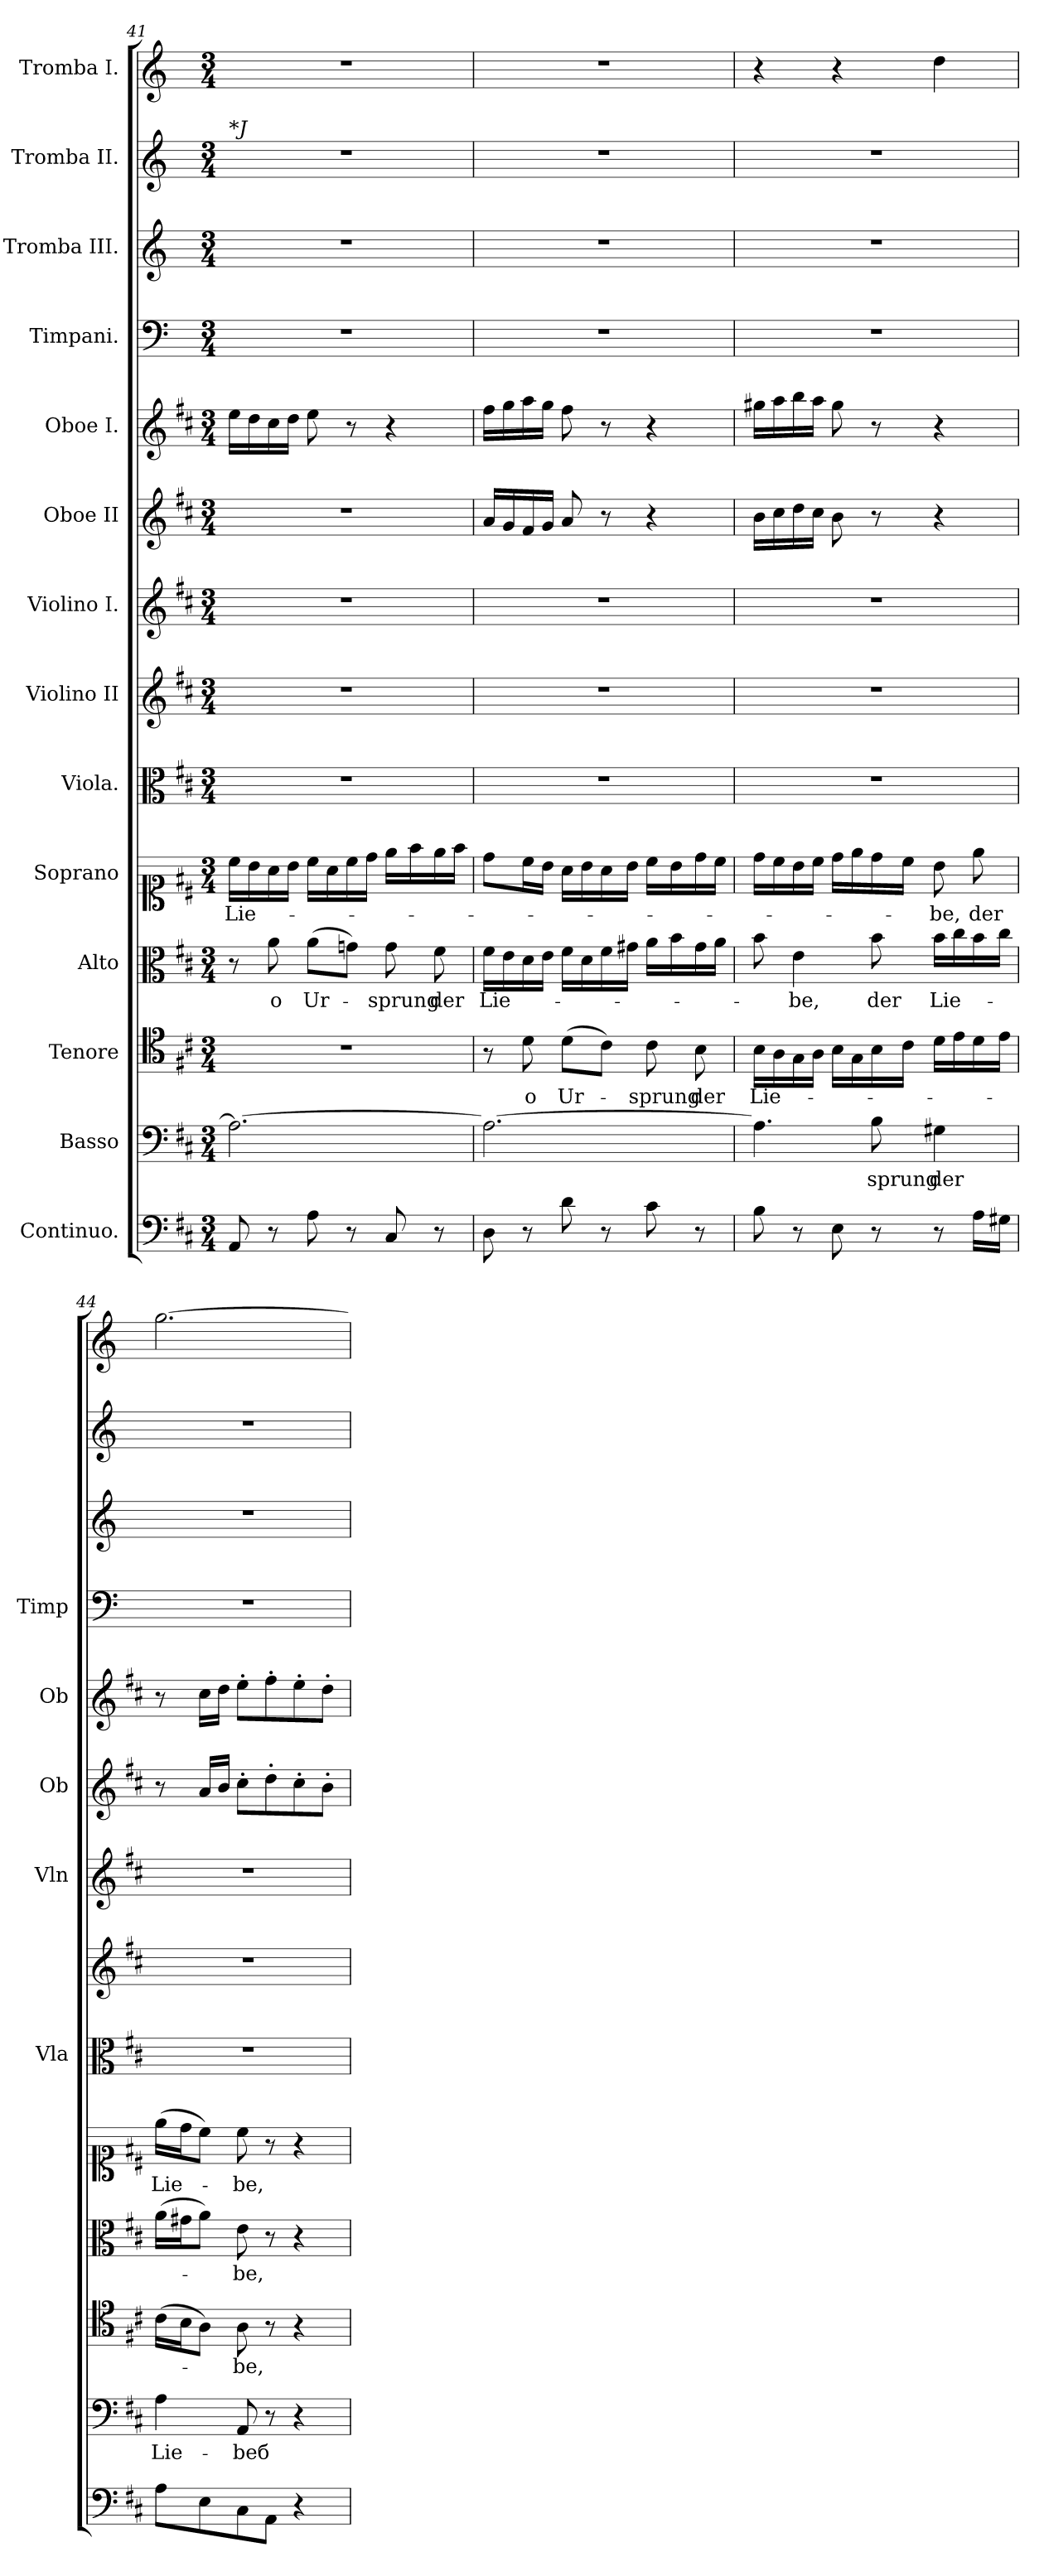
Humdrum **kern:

**kern	**kern	**text	**kern	**text	**kern	**text	**kern	**text	**kern	**kern	**kern	**kern	**kern	**kern	**kern	**kern	**kern
*part14	*part13	*part13	*part12	*part12	*part11	*part11	*part10	*part10	*part9	*part8	*part7	*part6	*part5	*part4	*part3	*part2	*part1
*staff14	*staff13	*staff13	*staff12	*staff12	*staff11	*staff11	*staff10	*staff10	*staff9	*staff8	*staff7	*staff6	*staff5	*staff4	*staff3	*staff2	*staff1
*I"Continuo.	*I"Basso	*	*I"Tenore	*	*I"Alto	*	*I"Soprano	*	*I"Viola.	*I"Violino II	*I"Violino I.	*I"Oboe II	*I"Oboe I.	*I"Timpani.	*I"Tromba III.	*I"Tromba II.	*I"Tromba I.
*	*	*	*	*	*	*	*	*	*I'Vla	*	*I'Vln	*I'Ob	*I'Ob	*I'Timp	*	*	*
*clefF4	*clefF4	*	*clefC4	*	*clefC3	*	*clefC1	*	*clefC3	*clefG2	*clefG2	*clefG2	*clefG2	*clefF4	*clefG2	*clefG2	*clefG2
*	*	*	*	*	*	*	*	*	*	*	*	*	*	*ITrd-1c-2	*ITrd-1c-2	*ITrd-1c-2	*ITrd-1c-2
*k[f#c#]	*k[f#c#]	*	*k[f#c#]	*	*k[f#c#]	*	*k[f#c#]	*	*k[f#c#]	*k[f#c#]	*k[f#c#]	*k[f#c#]	*k[f#c#]	*k[f#c#]	*k[f#c#]	*k[f#c#]	*k[f#c#]
*M3/4	*M3/4	*	*M3/4	*	*M3/4	*	*M3/4	*	*M3/4	*M3/4	*M3/4	*M3/4	*M3/4	*M3/4	*M3/4	*M3/4	*M3/4
=41	=41	=41	=41	=41	=41	=41	=41	=41	=41	=41	=41	=41	=41	=41	=41	=41	=41
!	!	!	!	!	!	!	!	!	!	!	!	!	!	!	!	!LO:TX:a:i:t=*J	!
!	!	!LO:LY:b	!	!	!	!	!	!LO:LY:b	!	!	!	!	!	!	!	!	!
8AA/	2.A\_	--	2.r	.	8r	.	16cc#\LL	-Lie-	2.r	2.r	2.r	2.r	16ee\LL	2.r	2.r	2.r	2.r
.	.	.	.	.	.	.	16b\	.	.	.	.	.	16dd\	.	.	.	.
!	!	!	!	!	!	!LO:LY:b	!	!	!	!	!	!	!	!	!	!	!
8r	.	.	.	.	8a\	o	16a\	.	.	.	.	.	16cc#\	.	.	.	.
.	.	.	.	.	.	.	16b\JJ	.	.	.	.	.	16dd\JJ	.	.	.	.
!	!	!	!	!	!	!LO:LY:b	!	!	!	!	!	!	!	!	!	!	!
8A\	.	.	.	.	(<8a\L	Ur-	16cc#\LL	.	.	.	.	.	8ee\	.	.	.	.
.	.	.	.	.	.	.	16a\	.	.	.	.	.	.	.	.	.	.
8r	.	.	.	.	8gn\J)	.	16cc#\	.	.	.	.	.	8r	.	.	.	.
.	.	.	.	.	.	.	16dd\JJ	.	.	.	.	.	.	.	.	.	.
!	!	!	!	!	!	!LO:LY:b	!	!	!	!	!	!	!	!	!	!	!
8C#/	.	.	.	.	8g\	sprung	16ee\LL	.	.	.	.	.	4r	.	.	.	.
.	.	.	.	.	.	.	16ff#\	.	.	.	.	.	.	.	.	.	.
!	!	!	!	!	!	!LO:LY:b	!	!	!	!	!	!	!	!	!	!	!
8r	.	.	.	.	8f#\	der	16ee\	.	.	.	.	.	.	.	.	.	.
.	.	.	.	.	.	.	16ff#\JJ	.	.	.	.	.	.	.	.	.	.
!!LO:PB:g=z
=42	=42	=42	=42	=42	=42	=42	=42	=42	=42	=42	=42	=42	=42	=42	=42	=42	=42
!	!	!LO:LY:b	!	!	!	!LO:LY:b	!	!	!	!	!	!	!	!	!	!	!
8D\	2.A\_	--	8r	.	16f#\LL	-Lie-	8dd\L	.	2.r	2.r	2.r	16a/LL	16ff#\LL	2.r	2.r	2.r	2.r
.	.	.	.	.	16e\	.	.	.	.	.	.	16g/	16gg\	.	.	.	.
!	!	!	!	!LO:LY:b	!	!	!	!	!	!	!	!	!	!	!	!	!
8r	.	.	8d\	o	16d\	.	16cc#\L	.	.	.	.	16f#/	16aa\	.	.	.	.
.	.	.	.	.	16e\JJ	.	16b\JJ	.	.	.	.	16g/JJ	16gg\JJ	.	.	.	.
!	!	!	!	!LO:LY:b	!	!	!	!	!	!	!	!	!	!	!	!	!
8d\	.	.	(>8d\L	Ur-	16f#\LL	.	16a\LL	.	.	.	.	8a/	8ff#\	.	.	.	.
.	.	.	.	.	16d\	.	16b\	.	.	.	.	.	.	.	.	.	.
8r	.	.	8c#\J)	.	16f#\	.	16a\	.	.	.	.	8r	8r	.	.	.	.
.	.	.	.	.	16g#X\JJ	.	16b\JJ	.	.	.	.	.	.	.	.	.	.
!	!	!	!	!LO:LY:b	!	!	!	!	!	!	!	!	!	!	!	!	!
8c#\	.	.	8c#\	sprung	16a\LL	.	16cc#\LL	.	.	.	.	4r	4r	.	.	.	.
.	.	.	.	.	16b\	.	16b\	.	.	.	.	.	.	.	.	.	.
!	!	!	!	!LO:LY:b	!	!	!	!	!	!	!	!	!	!	!	!	!
8r	.	.	8B\	der	16g#\	.	16dd\	.	.	.	.	.	.	.	.	.	.
.	.	.	.	.	16a\JJ	.	16cc#\JJ	.	.	.	.	.	.	.	.	.	.
=43	=43	=43	=43	=43	=43	=43	=43	=43	=43	=43	=43	=43	=43	=43	=43	=43	=43
!	!	!	!	!LO:LY:b	!	!	!	!	!	!	!	!	!	!	!	!	!
8B\	4.A\]	.	16B\LL	Lie-	8b\	.	16dd\LL	.	2.r	2.r	2.r	16b\LL	16gg#X\LL	2.r	2.r	2.r	4r
.	.	.	16A\	.	.	.	16cc#\	.	.	.	.	16cc#\	16aa\	.	.	.	.
!	!	!	!	!	!	!LO:LY:b	!	!	!	!	!	!	!	!	!	!	!
8r	.	.	16G\	.	4e\	be,	16b\	.	.	.	.	16dd\	16bb\	.	.	.	.
.	.	.	16A\JJ	.	.	.	16cc#\JJ	.	.	.	.	16cc#\JJ	16aa\JJ	.	.	.	.
8E\	.	.	16B\LL	.	.	.	16dd\LL	.	.	.	.	8b\	8gg#\	.	.	.	4r
.	.	.	16G\	.	.	.	16ee\	.	.	.	.	.	.	.	.	.	.
!	!	!LO:LY:b	!	!	!	!LO:LY:b	!	!	!	!	!	!	!	!	!	!	!
8r	8B\	sprung	16B\	.	8b\	der	16dd\	.	.	.	.	8r	8r	.	.	.	.
.	.	.	16c#\JJ	.	.	.	16cc#\JJ	.	.	.	.	.	.	.	.	.	.
!	!	!LO:LY:b	!	!	!	!LO:LY:b	!	!LO:LY:b	!	!	!	!	!	!	!	!	!
8r	4G#X\	der	16d\LL	.	16b\LL	Lie-	8b\	-be,	.	.	.	4r	4r	.	.	.	4ee\
.	.	.	16e\	.	16cc#\	.	.	.	.	.	.	.	.	.	.	.	.
!	!	!	!	!	!	!	!	!LO:LY:b	!	!	!	!	!	!	!	!	!
16A\LL	.	.	16d\	.	16b\	.	8ee\	der	.	.	.	.	.	.	.	.	.
16G#X\JJ	.	.	16e\JJ	.	16cc#\JJ	.	.	.	.	.	.	.	.	.	.	.	.
=44	=44	=44	=44	=44	=44	=44	=44	=44	=44	=44	=44	=44	=44	=44	=44	=44	=44
!	!	!LO:LY:b	!	!	!	!	!	!LO:LY:b	!	!	!	!	!	!	!	!	!
8A\L	4A\	Lie-	(>16c#\LL	.	(<16a\LL	.	(>16ee\LL	Lie-	2.r	2.r	2.r	8r	8r	2.r	2.r	2.r	[2.aa\
.	.	.	16B\J	.	16g#X\J	.	16dd\J	.	.	.	.	.	.	.	.	.	.
8E\	.	.	8A\J)	.	8a\J)	.	8cc#\J)	.	.	.	.	16a/LL	16cc#\LL	.	.	.	.
.	.	.	.	.	.	.	.	.	.	.	.	16b/JJ	16dd\JJ	.	.	.	.
!	!	!LO:LY:b	!	!LO:LY:b	!	!LO:LY:b	!	!LO:LY:b	!	!	!	!	!	!	!	!	!
8C#\	8AA/	-beб	8A\	be,	8e\	be,	8cc#\	be,	.	.	.	8cc#'\L	8ee'\L	.	.	.	.
8AA\J	8r	.	8r	.	8r	.	8r	.	.	.	.	8dd'\	8ff#'\	.	.	.	.
4r	4r	.	4r	.	4r	.	4r	.	.	.	.	8cc#'\	8ee'\	.	.	.	.
.	.	.	.	.	.	.	.	.	.	.	.	8b'\J	8dd'\J	.	.	.	.
=	=	=	=	=	=	=	=	=	=	=	=	=	=	=	=	=	=
*-	*-	*-	*-	*-	*-	*-	*-	*-	*-	*-	*-	*-	*-	*-	*-	*-	*-
